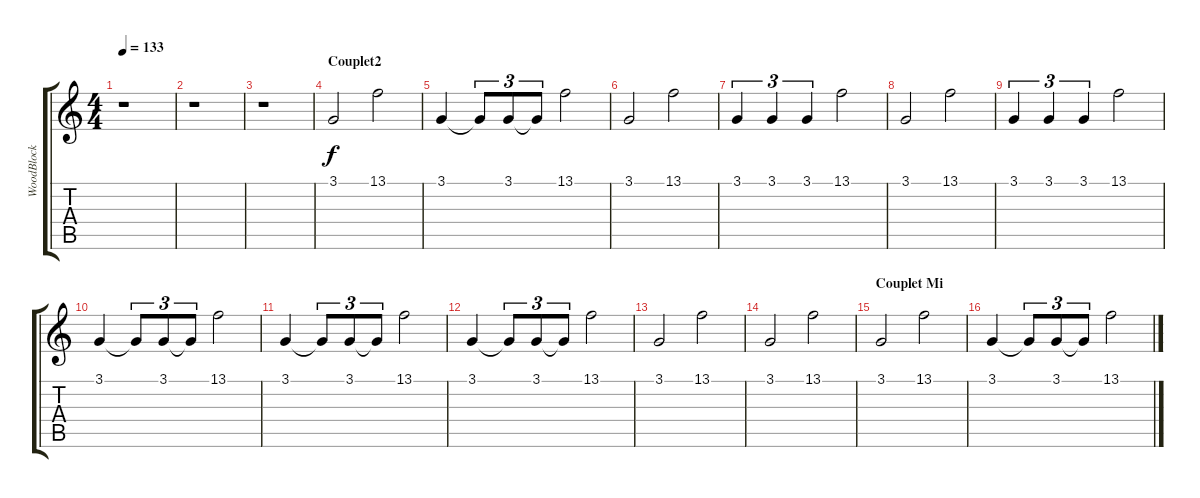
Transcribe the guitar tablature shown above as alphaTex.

\track ("WoodBlock" "WoodBlock") {instrument woodblock}
\staff {score tabs}
\tuning (E4 B3 G3 D3 A2 E2) {hide}
\ts (4 4)
\tempo 133
\clef g2
\ks c
r.1{dy f} |
r.1 |
r.1 |
\section ("" "Couplet2")
3.1.2 13.1.2 |
3.1.4 3.1{t}.8{tu (3 2)} 3.1.8{tu (3 2)} 3.1{t}.8{tu (3 2)} 13.1.2 |
3.1.2 13.1.2 |
3.1.4{tu (3 2)} 3.1.4{tu (3 2)} 3.1.4{tu (3 2)} 13.1.2 |
3.1.2 13.1.2 |
3.1.4{tu (3 2)} 3.1.4{tu (3 2)} 3.1.4{tu (3 2)} 13.1.2 |
3.1.4 3.1{t}.8{tu (3 2)} 3.1.8{tu (3 2)} 3.1{t}.8{tu (3 2)} 13.1.2 |
3.1.4 3.1{t}.8{tu (3 2)} 3.1.8{tu (3 2)} 3.1{t}.8{tu (3 2)} 13.1.2 |
3.1.4 3.1{t}.8{tu (3 2)} 3.1.8{tu (3 2)} 3.1{t}.8{tu (3 2)} 13.1.2 |
3.1.2 13.1.2 |
3.1.2 13.1.2 |
\section ("" "Couplet Mi")
3.1.2 13.1.2 |
3.1.4 3.1{t}.8{tu (3 2)} 3.1.8{tu (3 2)} 3.1{t}.8{tu (3 2)} 13.1.2
